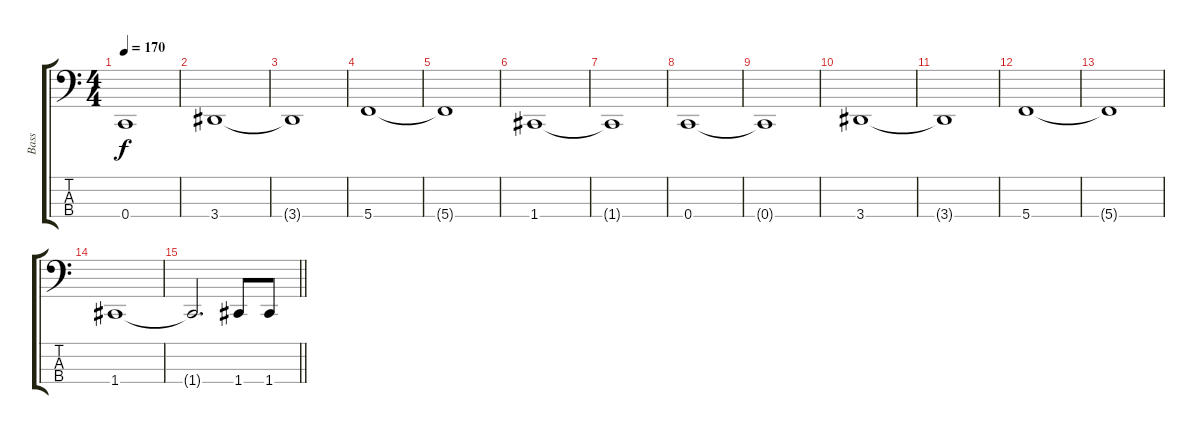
\track ("Bass" "Bass") {instrument electricbasspick}
\staff {score tabs}
\tuning (F2 C2 G1 C1) {hide}
\ts (4 4)
\tempo 170
\clef f4
\ks c
0.4{t}.1{dy f} |
3.4.1 |
3.4{t}.1 |
5.4.1 |
5.4{t}.1 |
1.4.1 |
1.4{t}.1 |
0.4.1 |
0.4{t}.1 |
3.4.1 |
3.4{t}.1 |
5.4.1 |
5.4{t}.1 |
1.4.1 |
\barLineRight lightlight
1.4{t}.2{d} 1.4.8 1.4.8
